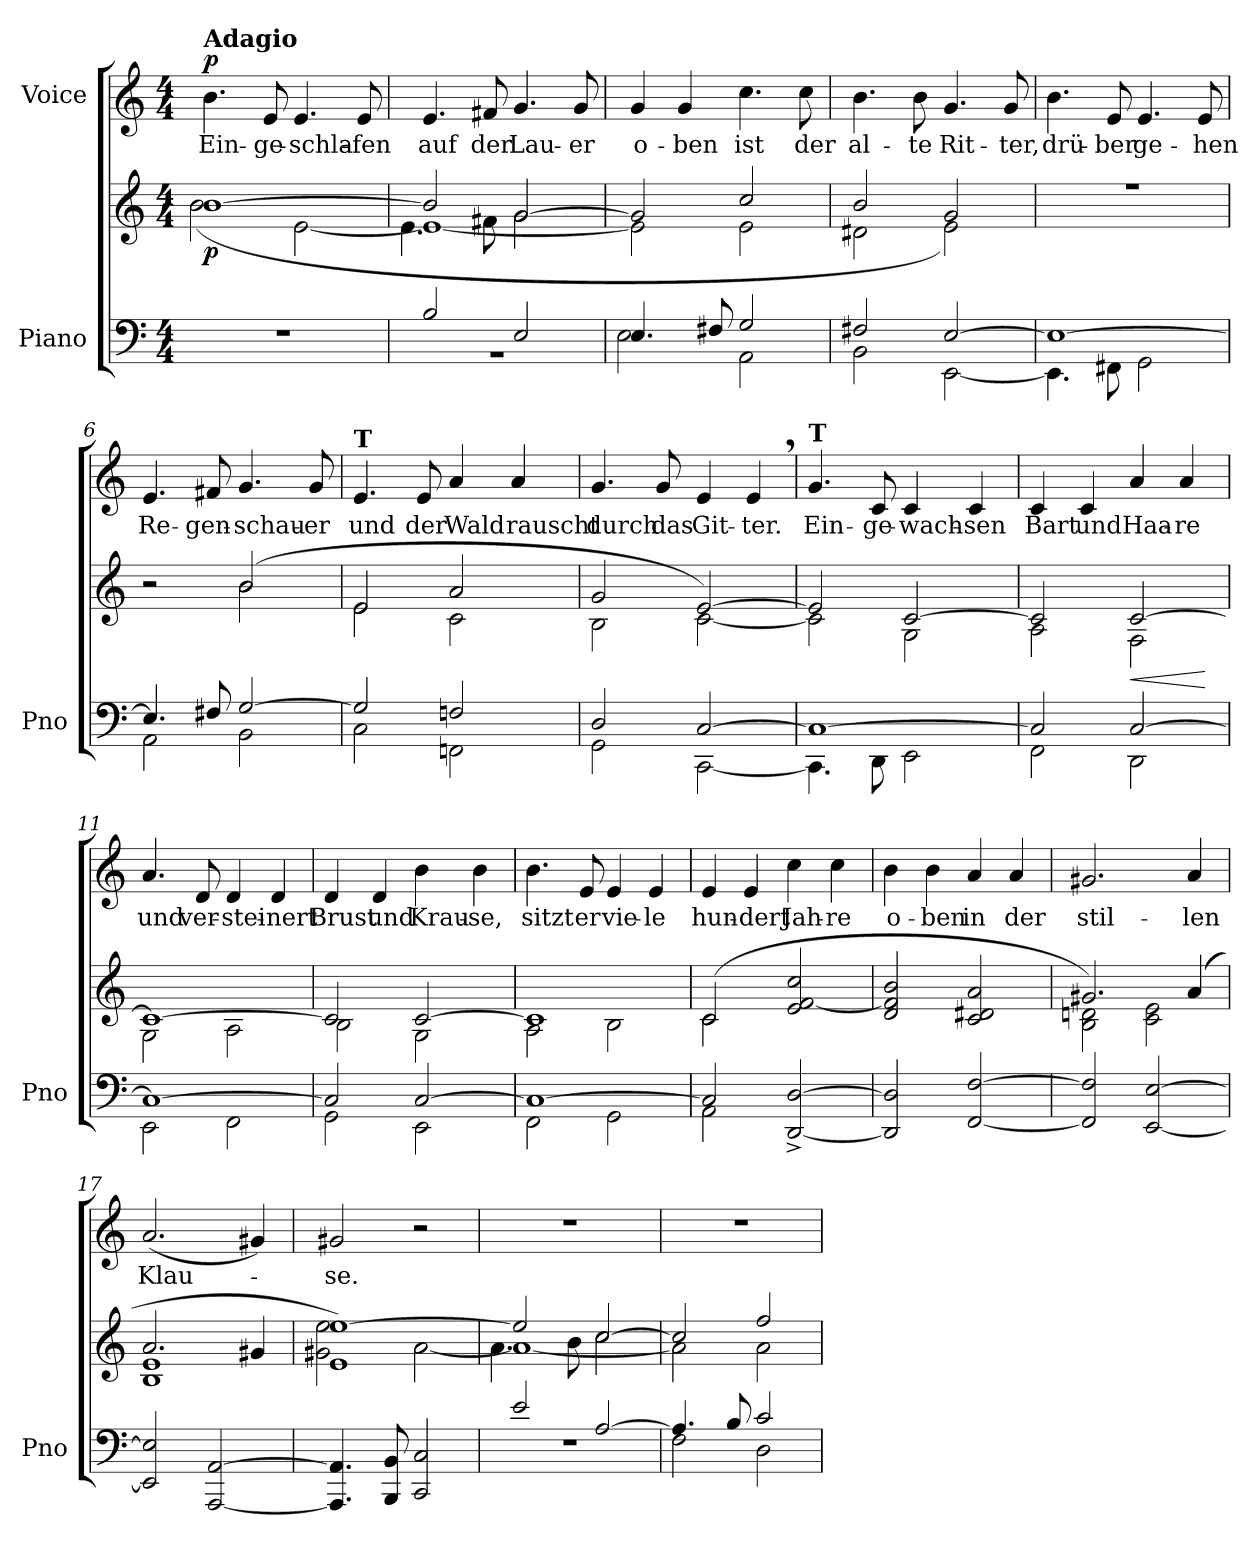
**kern	**kern	**dynam	**kern	**text	**dynam
*part2	*part2	*part2	*part1	*part1	*part1
*staff3	*staff2	*staff2/3	*staff1	*staff1	*staff1
*I"Piano	*	*	*I"Voice	*	*
*I'Pno	*	*	*	*	*
*clefF4	*clefG2	*	*clefG2	*	*
*k[]	*k[]	*	*k[]	*	*
*M4/4	*M4/4	*	*M4/4	*	*
=1	=1	=1	=1	=1	=1
*	*^	*	*	*	*
!	!	!	!	!LO:TX:a:B:t=Adagio	!	!
!	!	!	!LO:DY:b	!	!LO:LY:b	!LO:DY:a
1r	[1b	(>2b\	p	4.b\	Ein-	p
!	!	!	!	!	!LO:LY:b	!
.	.	.	.	8e/	-ge-	.
!	!	!	!	!	!LO:LY:b	!
.	.	[2e\	.	4.e/	-schla-	.
!	!	!	!	!	!LO:LY:b	!
.	.	.	.	8e/	-fen	.
=2	=2	=2	=2	=2	=2	=2
*^	*	*^	*	*	*	*
!	!	!	!	!	!	!	!LO:LY:b	!
2B/	1r	2b/]	1e_	4.e\	.	4.e/	auf	.
!	!	!	!	!	!	!	!LO:LY:b	!
.	.	.	.	8f#X\	.	8f#X/	der	.
!	!	!	!	!	!	!	!LO:LY:b	!
2E/	.	[2g/	.	2g\	.	4.g/	Lau-	.
!	!	!	!	!	!	!	!LO:LY:b	!
.	.	.	.	.	.	8g/	-er	.
*	*	*	*v	*v	*	*	*	*
=3	=3	=3	=3	=3	=3	=3	=3
!	!	!	!	!	!	!LO:LY:b	!
4.E/	2E\	2g/]	2e\]	.	4g/	o-	.
!	!	!	!	!	!	!LO:LY:b	!
.	.	.	.	.	4g/	-ben	.
8F#X/	.	.	.	.	.	.	.
!	!	!	!	!	!	!LO:LY:b	!
2G/	2AA\	2cc/	2e\	.	4.cc\	ist	.
!	!	!	!	!	!	!LO:LY:b	!
.	.	.	.	.	8cc\	der	.
=4	=4	=4	=4	=4	=4	=4	=4
!	!	!	!	!	!	!LO:LY:b	!
2F#X/	2BB\	2b/	2d#X\	.	4.b\	al-	.
!	!	!	!	!	!	!LO:LY:b	!
.	.	.	.	.	8b\	-te	.
!	!	!	!	!	!	!LO:LY:b	!
[2E/	[2EE\	2g/	2e\)	.	4.g/	Rit-	.
!	!	!	!	!	!	!LO:LY:b	!
.	.	.	.	.	8g/	-ter,	.
=5	=5	=5	=5	=5	=5	=5	=5
!	!	!	!	!	!	!LO:LY:b	!
1E_	4.EE\]	1r	1rcyy	.	4.b\	drü-	.
!	!	!	!	!	!	!LO:LY:b	!
.	8FF#X\	.	.	.	8e/	-ber	.
!	!	!	!	!	!	!LO:LY:b	!
.	2GG\	.	.	.	4.e/	ge-	.
!	!	!	!	!	!	!LO:LY:b	!
.	.	.	.	.	8e/	-hen	.
!!LO:LB:g=z
=6	=6	=6	=6	=6	=6	=6	=6
!	!	!	!	!	!	!LO:LY:b	!
4.E/]	2AA\	2r	2ryy	.	4.e/	Re-	.
!	!	!	!	!	!	!LO:LY:b	!
8F#X/	.	.	.	.	8f#X/	-gen-	.
!	!	!	!	!	!	!LO:LY:b	!
[2G/	2BB\	(>2b/	2b\	.	4.g/	-schau-	.
!	!	!	!	!	!	!LO:LY:b	!
.	.	.	.	.	8g/	-er	.
=7	=7	=7	=7	=7	=7	=7	=7
!	!	!	!	!	!LO:TX:a:B:t=T	!	!
!	!	!	!	!	!	!LO:LY:b	!
2G/]	2C\	2e/	2e\	.	4.e/	und	.
!	!	!	!	!	!	!LO:LY:b	!
.	.	.	.	.	8e/	der	.
!	!	!	!	!	!	!LO:LY:b	!
2Fn/	2FFn\	2a/	2c\	.	4a/	Wald	.
!	!	!	!	!	!	!LO:LY:b	!
.	.	.	.	.	4a/	rauscht	.
=8	=8	=8	=8	=8	=8	=8	=8
!	!	!	!	!	!	!LO:LY:b	!
2D/	2GG\	2g/	2B\	.	4.g/	durch	.
!	!	!	!	!	!	!LO:LY:b	!
.	.	.	.	.	8g/	das	.
!	!	!	!	!	!	!LO:LY:b	!
[2C/	[2CC\	[2e/)	[2c\	.	4e/	Git-	.
!	!	!	!	!	!	!LO:LY:b	!
.	.	.	.	.	4e,/	-ter.	.
=9	=9	=9	=9	=9	=9	=9	=9
!	!	!	!	!	!LO:TX:a:B:t=T	!	!
!	!	!	!	!	!	!LO:LY:b	!
1C_	4.CC\]	2e/]	2c\]	.	4.g/	Ein-	.
!	!	!	!	!	!	!LO:LY:b	!
.	8DD\	.	.	.	8c/	-ge-	.
!	!	!	!	!	!	!LO:LY:b	!
.	2EE\	[2c/	2G\	.	4c/	-wach-	.
!	!	!	!	!	!	!LO:LY:b	!
.	.	.	.	.	4c/	-sen	.
=10	=10	=10	=10	=10	=10	=10	=10
!	!	!	!	!	!	!LO:LY:b	!
2C/]	2FF\	2c/]	2A\	.	4c/	Bart	.
!	!	!	!	!	!	!LO:LY:b	!
.	.	.	.	.	4c/	und	.
!	!	!	!	!LO:HP:b	!	!LO:LY:b	!
[2C/	2DD\	[2c/	2F\	<	4a/	Haa-	.
!	!	!	!	!	!	!LO:LY:b	!
.	.	.	.	.	4a/	-re	.
*v	*v	*	*	*	*	*	*
*	*v	*v	*	*	*	*
.	.	[	.	.	.
!!LO:LB:g=z
=11	=11	=11	=11	=11	=11
*^	*^	*	*	*	*
!	!	!	!	!	!	!LO:LY:b	!
1C_	2EE\	1c_	2G\	.	4.a/	und	.
!	!	!	!	!	!	!LO:LY:b	!
.	.	.	.	.	8d/	ver-	.
!	!	!	!	!	!	!LO:LY:b	!
.	2FF\	.	2A\	.	4d/	-stei-	.
!	!	!	!	!	!	!LO:LY:b	!
.	.	.	.	.	4d/	-nert	.
=12	=12	=12	=12	=12	=12	=12	=12
!	!	!	!	!	!	!LO:LY:b	!
2C/]	2GG\	2c/]	2B\	.	4d/	Brust	.
!	!	!	!	!	!	!LO:LY:b	!
.	.	.	.	.	4d/	und	.
!	!	!	!	!	!	!LO:LY:b	!
[2C/	2EE\	[2c/	2G\	.	4b\	Krau-	.
!	!	!	!	!	!	!LO:LY:b	!
.	.	.	.	.	4b\	-se,	.
=13	=13	=13	=13	=13	=13	=13	=13
!	!	!	!	!	!	!LO:LY:b	!
1C_	2FF\	1c]	2A\	.	4.b\	sitzt	.
!	!	!	!	!	!	!LO:LY:b	!
.	.	.	.	.	8e/	er	.
!	!	!	!	!	!	!LO:LY:b	!
.	2GG\	.	2B\	.	4e/	vie-	.
!	!	!	!	!	!	!LO:LY:b	!
.	.	.	.	.	4e/	-le	.
=14	=14	=14	=14	=14	=14	=14	=14
!	!	!	!	!	!	!LO:LY:b	!
2C/]	2AA\	(>2c/	2c\	.	4e/	hun-	.
!	!	!	!	!	!	!LO:LY:b	!
.	.	.	.	.	4e/	-dert	.
!	!	!	!	!	!	!LO:LY:b	!
[2DD/^ [2D/^	2ryy	2e/ [2f/ 2cc/	2reyy	.	4cc\	Jah-	.
!	!	!	!	!	!	!LO:LY:b	!
.	.	.	.	.	4cc\	-re	.
*v	*v	*	*	*	*	*	*
=15	=15	=15	=15	=15	=15	=15
!	!	!	!	!	!LO:LY:b	!
2DD/] 2D/]	2d/ 2f/] 2b/	1rFyy	.	4b\	o-	.
!	!	!	!	!	!LO:LY:b	!
.	.	.	.	4b\	-ben	.
!	!	!	!	!	!LO:LY:b	!
[2FF/ [2F/	2c/ 2d#X/ 2a/	.	.	4a/	in	.
!	!	!	!	!	!LO:LY:b	!
.	.	.	.	4a/	der	.
=16	=16	=16	=16	=16	=16	=16
!	!	!	!	!	!LO:LY:b	!
2FF/] 2F/]	2.g#X/)	2B\ 2dn\	.	2.g#X/	stil-	.
[2EE/ [2E/	.	2c\ 2e\	.	.	.	.
!	!	!	!	!	!LO:LY:b	!
.	(>4a/	.	.	4a/	-len	.
!!LO:LB:g=z
=17	=17	=17	=17	=17	=17	=17
!	!	!	!	!	!LO:LY:b	!
2EE/] 2E/]	2.a/	1B 1e	.	(<2.a/	Klau-	.
[2AAA/ [2AA/	.	.	.	.	.	.
.	4g#X/	.	.	4g#X/)	.	.
=18	=18	=18	=18	=18	=18	=18
!	!	!	!	!	!LO:LY:b	!
4.AAA/] 4.AA/]	1e [1ee)	2g#X\ 2ee\	.	2g#X/	-se.	.
8BBB/ 8BB/	.	.	.	.	.	.
2CC/ 2C/	.	[2a\	.	2r	.	.
=19	=19	=19	=19	=19	=19	=19
*^	*	*^	*	*	*	*
2e/	1rF	2ee/]	1a_	4.a\	.	1r	.	.
.	.	.	.	8b\	.	.	.	.
[2A/	.	[2cc/	.	2cc\	.	.	.	.
*	*	*	*v	*v	*	*	*	*
=20	=20	=20	=20	=20	=20	=20	=20
4.A/]	2F\	2cc/]	2a\]	.	1r	.	.
8B/	.	.	.	.	.	.	.
2c/	2D\	2ff/	2a\	.	.	.	.
*v	*v	*	*	*	*	*	*
*	*v	*v	*	*	*	*
=	=	=	=	=	=
*-	*-	*-	*-	*-	*-
